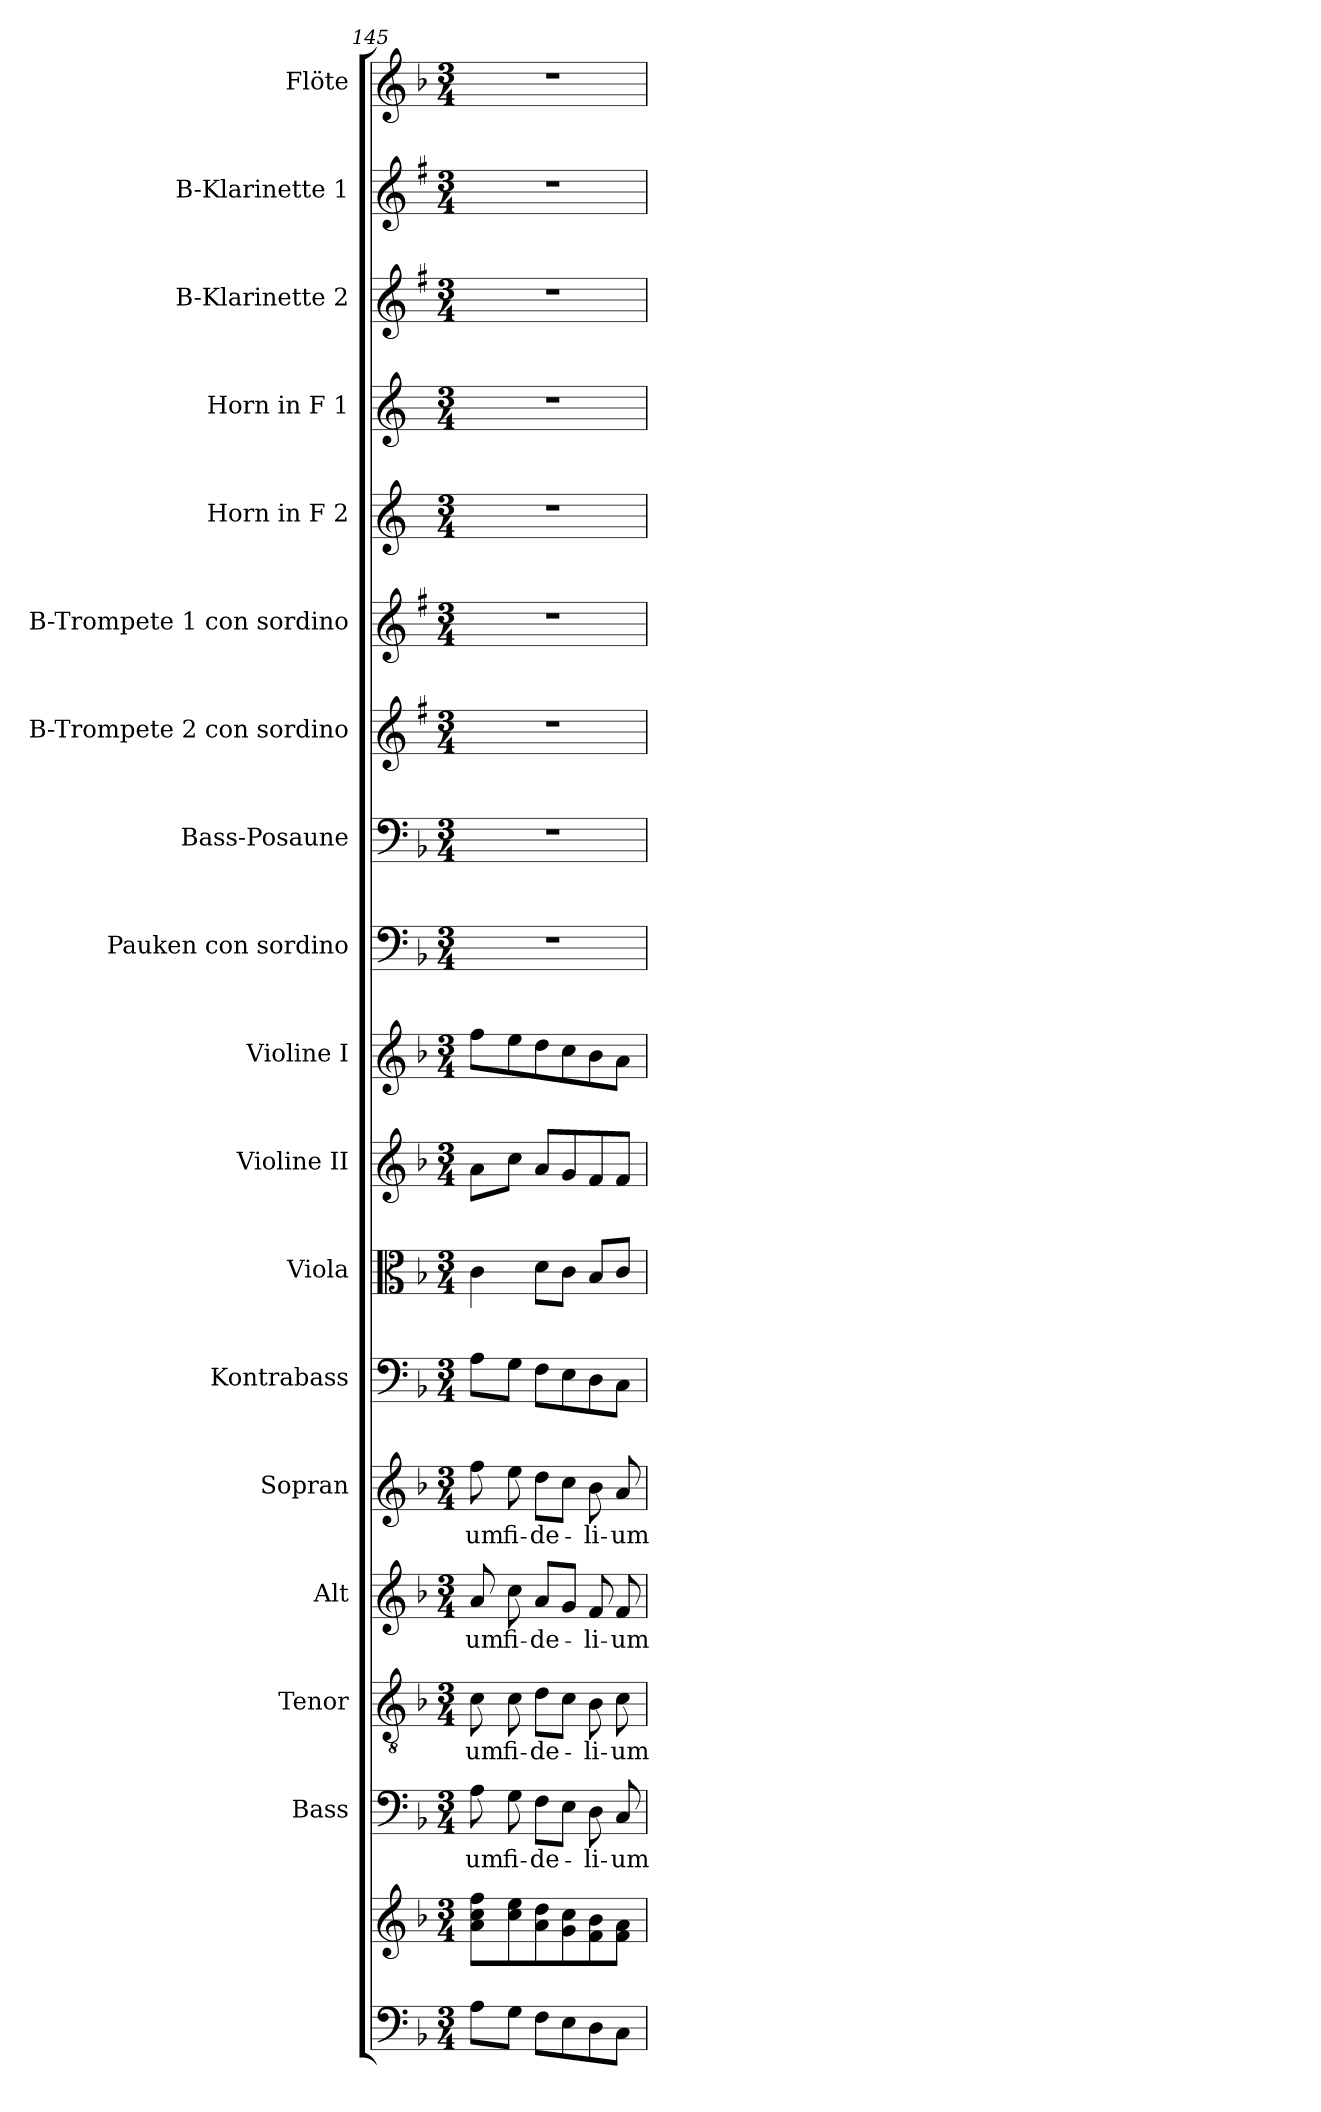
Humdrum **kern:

**kern	**kern	**kern	**text	**kern	**text	**kern	**text	**kern	**text	**kern	**kern	**kern	**kern	**kern	**kern	**kern	**kern	**kern	**kern	**kern	**kern	**kern
*part18	*part18	*part17	*part17	*part16	*part16	*part15	*part15	*part14	*part14	*part13	*part12	*part11	*part10	*part9	*part8	*part7	*part6	*part5	*part4	*part3	*part2	*part1
*staff19	*staff18	*staff17	*staff17	*staff16	*staff16	*staff15	*staff15	*staff14	*staff14	*staff13	*staff12	*staff11	*staff10	*staff9	*staff8	*staff7	*staff6	*staff5	*staff4	*staff3	*staff2	*staff1
*	*	*I"Bass	*	*I"Tenor	*	*I"Alt	*	*I"Sopran	*	*I"Kontrabass	*I"Viola	*I"Violine II	*I"Violine I	*I"Pauken con sordino	*I"Bass-Posaune	*I"B-Trompete 2 con sordino	*I"B-Trompete 1 con sordino	*I"Horn in F 2	*I"Horn in F 1	*I"B-Klarinette 2	*I"B-Klarinette 1	*I"Flöte
*	*	*I'B.	*	*I'T.	*	*I'A.	*	*I'S.	*	*I'Kb.	*I'Vla.	*I'Vl. II	*I'Vl. I	*I'Pk.	*I'B. Pos.	*I'B Trp. 2	*I'B Trp. 1	*	*	*I'B Kl. 2	*I'B Kl. 1	*I'Fl.
*clefF4	*clefG2	*clefF4	*	*clefGv2	*	*clefG2	*	*clefG2	*	*clefF4	*clefC3	*clefG2	*clefG2	*clefF4	*clefF4	*clefG2	*clefG2	*clefG2	*clefG2	*clefG2	*clefG2	*clefG2
*	*	*	*	*	*	*	*	*	*	*ITrd7c12	*	*	*	*	*	*ITrd1c2	*ITrd1c2	*ITrd4c7	*ITrd4c7	*ITrd1c2	*ITrd1c2	*
*k[b-]	*k[b-]	*k[b-]	*	*k[b-]	*	*k[b-]	*	*k[b-]	*	*k[b-]	*k[b-]	*k[b-]	*k[b-]	*k[b-]	*k[b-]	*k[b-]	*k[b-]	*k[b-]	*k[b-]	*k[b-]	*k[b-]	*k[b-]
*F:	*F:	*F:	*	*F:	*	*F:	*	*F:	*	*F:	*F:	*F:	*F:	*F:	*F:	*F:	*F:	*F:	*F:	*F:	*F:	*F:
*M3/4	*M3/4	*M3/4	*	*M3/4	*	*M3/4	*	*M3/4	*	*M3/4	*M3/4	*M3/4	*M3/4	*M3/4	*M3/4	*M3/4	*M3/4	*M3/4	*M3/4	*M3/4	*M3/4	*M3/4
=145	=145	=145	=145	=145	=145	=145	=145	=145	=145	=145	=145	=145	=145	=145	=145	=145	=145	=145	=145	=145	=145	=145
!	!	!	!LO:LY:b	!	!LO:LY:b	!	!LO:LY:b	!	!LO:LY:b	!	!	!	!	!	!	!	!	!	!	!	!	!
8A\L	8a\ 8cc\ 8ff\L	8A\	-um	8c\	-um	8a/	-um	8ff\	-um	8AA\L	4c\	8a\L	8ff\L	2.r	2.r	2.r	2.r	2.r	2.r	2.r	2.r	2.r
!	!	!	!LO:LY:b	!	!LO:LY:b	!	!LO:LY:b	!	!LO:LY:b	!	!	!	!	!	!	!	!	!	!	!	!	!
8G\J	8cc\ 8ee\	8G\	fi-	8c\	fi-	8cc\	fi-	8ee\	fi-	8GG\J	.	8cc\J	8ee\	.	.	.	.	.	.	.	.	.
!	!	!	!LO:LY:b	!	!LO:LY:b	!	!LO:LY:b	!	!LO:LY:b	!	!	!	!	!	!	!	!	!	!	!	!	!
8F\L	8a\ 8dd\	8F\L	-de-	8d\L	-de-	8a/L	-de-	8dd\L	-de-	8FF\L	8d\L	8a/L	8dd\	.	.	.	.	.	.	.	.	.
8E\	8g\ 8cc\	8E\J	.	8c\J	.	8g/J	.	8cc\J	.	8EE\	8c\J	8g/	8cc\	.	.	.	.	.	.	.	.	.
!	!	!	!LO:LY:b	!	!LO:LY:b	!	!LO:LY:b	!	!LO:LY:b	!	!	!	!	!	!	!	!	!	!	!	!	!
8D\	8f\ 8b-\	8D\	-li-	8B-\	-li-	8f/	-li-	8b-\	-li-	8DD\	8B-/L	8f/	8b-\	.	.	.	.	.	.	.	.	.
!	!	!	!LO:LY:b	!	!LO:LY:b	!	!LO:LY:b	!	!LO:LY:b	!	!	!	!	!	!	!	!	!	!	!	!	!
8C\J	8f\ 8a\J	8C/	-um	8c\	-um	8f/	-um	8a/	-um	8CC\J	8c/J	8f/J	8a\J	.	.	.	.	.	.	.	.	.
=	=	=	=	=	=	=	=	=	=	=	=	=	=	=	=	=	=	=	=	=	=	=
*-	*-	*-	*-	*-	*-	*-	*-	*-	*-	*-	*-	*-	*-	*-	*-	*-	*-	*-	*-	*-	*-	*-
